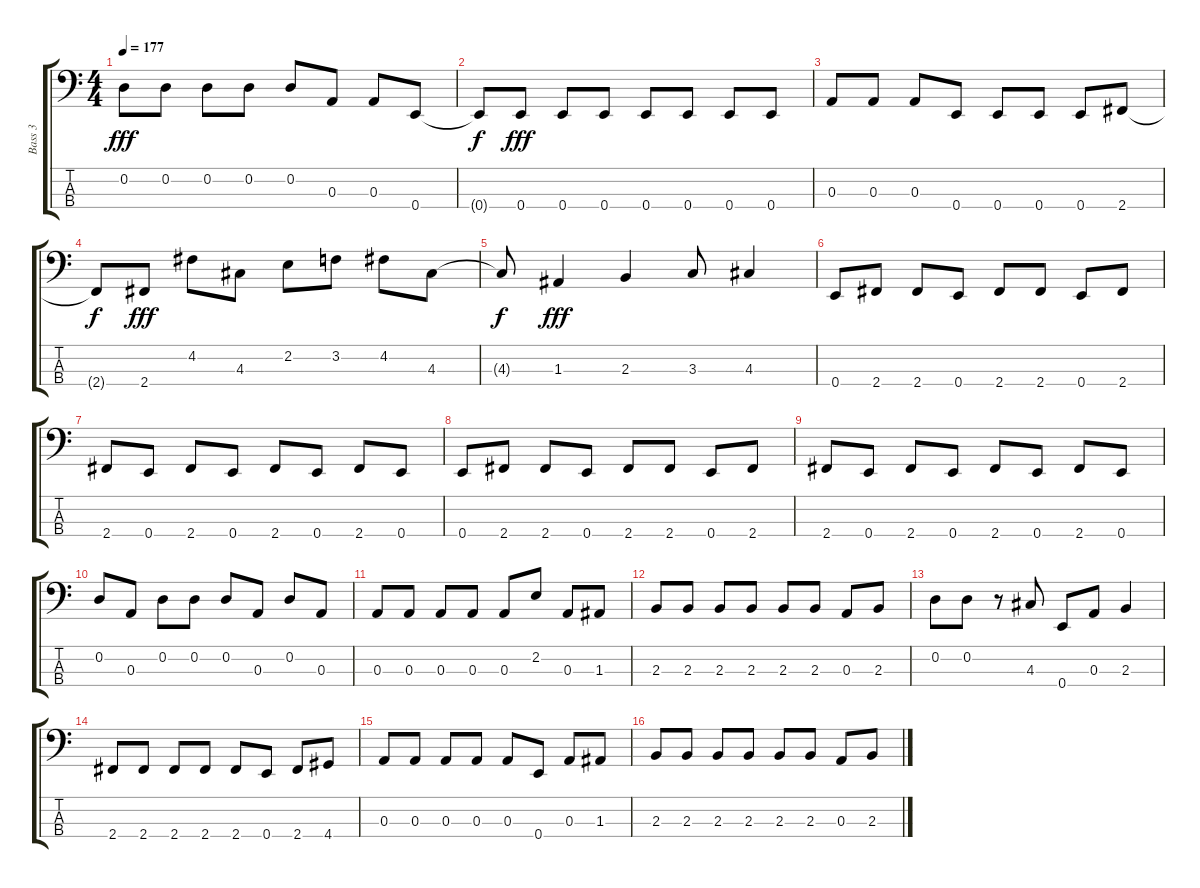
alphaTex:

\track ("Bass 3" "Bass 3") {instrument slapbass1}
\staff {score tabs}
\tuning (G2 D2 A1 E1) {hide}
\ts (4 4)
\tempo 177
\clef f4
\ks c
0.2.8{dy fff} 0.2.8 0.2.8 0.2.8 0.2.8 0.3.8 0.3.8 0.4.8 |
0.4{t}.8{dy f} 0.4.8{dy fff} 0.4.8 0.4.8 0.4.8 0.4.8 0.4.8 0.4.8 |
0.3.8 0.3.8 0.3.8 0.4.8 0.4.8 0.4.8 0.4.8 2.4.8 |
2.4{t}.8{dy f} 2.4.8{dy fff} 4.2.8 4.3.8 2.2.8 3.2.8 4.2.8 4.3.8 |
4.3{t}.8{dy f} 1.3.4{dy fff} 2.3.4 3.3.8 4.3.4 |
0.4.8 2.4.8 2.4.8 0.4.8 2.4.8 2.4.8 0.4.8 2.4.8 |
2.4.8 0.4.8 2.4.8 0.4.8 2.4.8 0.4.8 2.4.8 0.4.8 |
0.4.8 2.4.8 2.4.8 0.4.8 2.4.8 2.4.8 0.4.8 2.4.8 |
2.4.8 0.4.8 2.4.8 0.4.8 2.4.8 0.4.8 2.4.8 0.4.8 |
0.2.8 0.3.8 0.2.8 0.2.8 0.2.8 0.3.8 0.2.8 0.3.8 |
0.3.8 0.3.8 0.3.8 0.3.8 0.3.8 2.2.8 0.3.8 1.3.8 |
2.3.8 2.3.8 2.3.8 2.3.8 2.3.8 2.3.8 0.3.8 2.3.8 |
0.2.8 0.2.8 r.8 4.3.8 0.4.8 0.3.8 2.3.4 |
2.4.8 2.4.8 2.4.8 2.4.8 2.4.8 0.4.8 2.4.8 4.4.8 |
0.3.8 0.3.8 0.3.8 0.3.8 0.3.8 0.4.8 0.3.8 1.3.8 |
2.3.8 2.3.8 2.3.8 2.3.8 2.3.8 2.3.8 0.3.8 2.3.8
